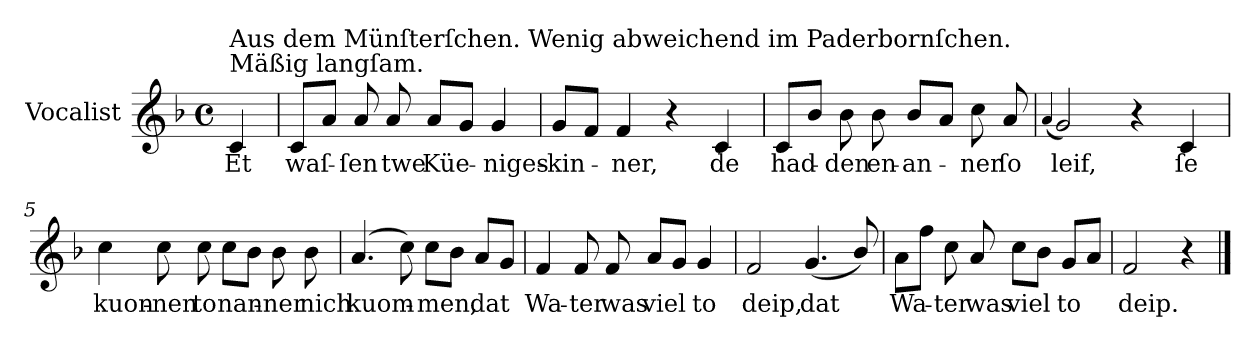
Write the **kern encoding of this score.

**kern	**text
*part1	*part1
*staff1	*staff1
*I"Vocalist	*
*k[b-]	*
*F:	*
*M4/4	*
*met(c)	*
=	=
!LO:TX:a:t=Mäßig langſam.	!
!LO:TX:a:t=Aus dem Münſterſchen. Wenig abweichend im Paderbornſchen.	!
4c	Et
=1	=1
8cL	waſ-
8aJ	.
8a	-ſen
8a	twe
8aL	Küe-
8gJ	.
4g	-niges-
=2	=2
8gL	-kin-
8fJ	.
4f	-ner,
4r	.
4c	de
=3	=3
8cL	had-
8b-J	.
8b-	-den
8b-	en-
8b-L	-an-
8aJ	.
8cc	-ner
8a	ſo
=4	=4
(4qqa	.
2g)	leif,
4r	.
4c	ſe
=5	=5
4cc	kuon-
8cc	-nen
8cc	to
8ccL	nan-
8b-J	.
8b-	-ner
8b-	nich
=6	=6
(4.a	kuom-
8cc)	.
8ccL	-men,
8b-J	.
8aL	dat
8gJ	.
=7	=7
4f	Wa-
8f	-ter
8f	was
8aL	viel
8gJ	.
4g	to
=8	=8
2f	deip,
(4.g	dat
8b-/)	.
=9	=9
8aL	Wa-
8ffJ	.
8cc	-ter
8a	was
8ccL	viel
8b-J	.
8gL	to
8aJ	.
=10	=10
2f	deip.
4r	.
==	==
*-	*-
